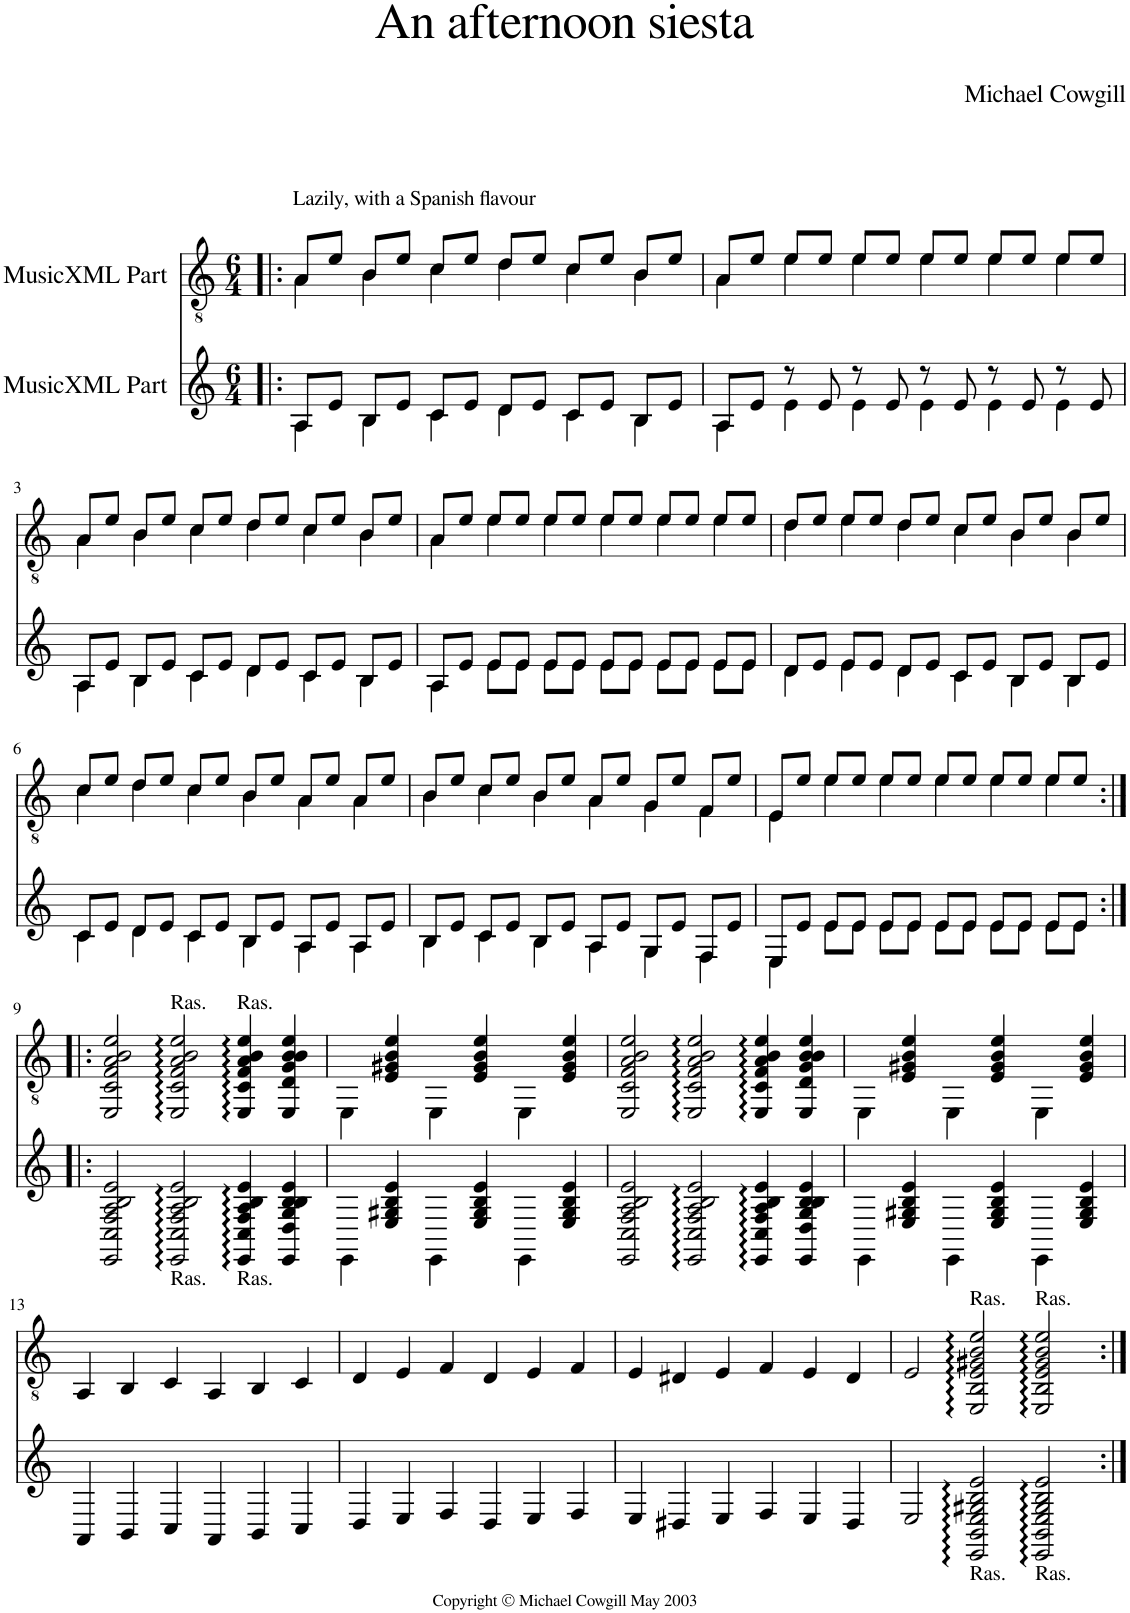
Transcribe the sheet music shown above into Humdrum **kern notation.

**kern	**kern
*part2	*part1
*staff2	*staff1
*clefG2	*clefGv2
*k[]	*k[]
*M6/4	*M6/4
=1!|:	=1!|:
*^	*^
!	!	!LO:TX:a:t=Lazily, with a Spanish flavour	!
8A/L	4A\	8A/L	4A\
8e/J	.	8e/J	.
8B/L	4B\	8B/L	4B\
8e/J	.	8e/J	.
8c/L	4c\	8c/L	4c\
8e/J	.	8e/J	.
8d/L	4d\	8d/L	4d\
8e/J	.	8e/J	.
8c/L	4c\	8c/L	4c\
8e/J	.	8e/J	.
8B/L	4B\	8B/L	4B\
8e/J	.	8e/J	.
=2	=2	=2	=2
8A/L	4A\	8A/L	4A\
8e/J	.	8e/J	.
8r	4e\	8e/L	4e\
8e/	.	8e/J	.
8r	4e\	8e/L	4e\
8e/	.	8e/J	.
8r	4e\	8e/L	4e\
8e/	.	8e/J	.
8r	4e\	8e/L	4e\
8e/	.	8e/J	.
8r	4e\	8e/L	4e\
8e/	.	8e/J	.
!!LO:LB:g=z	!!
=3	=3	=3	=3
8A/L	4A\	8A/L	4A\
8e/J	.	8e/J	.
8B/L	4B\	8B/L	4B\
8e/J	.	8e/J	.
8c/L	4c\	8c/L	4c\
8e/J	.	8e/J	.
8d/L	4d\	8d/L	4d\
8e/J	.	8e/J	.
8c/L	4c\	8c/L	4c\
8e/J	.	8e/J	.
8B/L	4B\	8B/L	4B\
8e/J	.	8e/J	.
=4	=4	=4	=4
8A/L	4A\	8A/L	4A\
8e/J	.	8e/J	.
8e/L	8e\L	8e/L	4e\
8e/J	8e\J	8e/J	.
8e/L	8e\L	8e/L	4e\
8e/J	8e\J	8e/J	.
8e/L	8e\L	8e/L	4e\
8e/J	8e\J	8e/J	.
8e/L	8e\L	8e/L	4e\
8e/J	8e\J	8e/J	.
8e/L	8e\L	8e/L	4e\
8e/J	8e\J	8e/J	.
=5	=5	=5	=5
8d/L	4d\	8d/L	4d\
8e/J	.	8e/J	.
8e/L	4e\	8e/L	4e\
8e/J	.	8e/J	.
8d/L	4d\	8d/L	4d\
8e/J	.	8e/J	.
8c/L	4c\	8c/L	4c\
8e/J	.	8e/J	.
8B/L	4B\	8B/L	4B\
8e/J	.	8e/J	.
8B/L	4B\	8B/L	4B\
8e/J	.	8e/J	.
!!LO:LB:g=z	!!
=6	=6	=6	=6
8c/L	4c\	8c/L	4c\
8e/J	.	8e/J	.
8d/L	4d\	8d/L	4d\
8e/J	.	8e/J	.
8c/L	4c\	8c/L	4c\
8e/J	.	8e/J	.
8B/L	4B\	8B/L	4B\
8e/J	.	8e/J	.
8A/L	4A\	8A/L	4A\
8e/J	.	8e/J	.
8A/L	4A\	8A/L	4A\
8e/J	.	8e/J	.
=7	=7	=7	=7
8B/L	4B\	8B/L	4B\
8e/J	.	8e/J	.
8c/L	4c\	8c/L	4c\
8e/J	.	8e/J	.
8B/L	4B\	8B/L	4B\
8e/J	.	8e/J	.
8A/L	4A\	8A/L	4A\
8e/J	.	8e/J	.
8G/L	4G\	8G/L	4G\
8e/J	.	8e/J	.
8F/L	4F\	8F/L	4F\
8e/J	.	8e/J	.
=8	=8	=8	=8
8E/L	4E\	8E/L	4E\
8e/J	.	8e/J	.
8e/L	8e\L	8e/L	4e\
8e/J	8e\J	8e/J	.
8e/L	8e\L	8e/L	4e\
8e/J	8e\J	8e/J	.
8e/L	8e\L	8e/L	4e\
8e/J	8e\J	8e/J	.
8e/L	8e\L	8e/L	4e\
8e/J	8e\J	8e/J	.
8e/L	8e\L	8e/L	4e\
8e/J	8e\J	8e/J	.
*v	*v	*	*
*	*v	*v
!!LO:LB:g=z
=9:|!|:	=9:|!|:
2EE/ 2C/ 2F/ 2A/ 2B/ 2e/	2EE/ 2C/ 2F/ 2A/ 2B/ 2e/
!	!LO:TX:a:t=Ras.
!LO:TX:b:t=Ras.	!
2EE/ 2C/ 2F/ 2A/ 2B/ 2e/	2EE/ 2C/ 2F/ 2A/ 2B/ 2e/
!	!LO:TX:a:t=Ras.
!LO:TX:b:t=Ras.	!
4EE/ 4C/ 4F/ 4A/ 4B/ 4e/	4EE/ 4C/ 4F/ 4A/ 4B/ 4e/
4EE/ 4D/ 4G/ 4B/ 4B/ 4e/	4EE/ 4D/ 4G/ 4B/ 4B/ 4e/
=10	=10
4EE\	4EE\
4E/ 4G#X/ 4B/ 4e/	4E/ 4G#X/ 4B/ 4e/
4EE\	4EE\
4E/ 4G#/ 4B/ 4e/	4E/ 4G#/ 4B/ 4e/
4EE\	4EE\
4E/ 4G#/ 4B/ 4e/	4E/ 4G#/ 4B/ 4e/
=11	=11
2EE/ 2C/ 2F/ 2A/ 2B/ 2e/	2EE/ 2C/ 2F/ 2A/ 2B/ 2e/
2EE/ 2C/ 2F/ 2A/ 2B/ 2e/	2EE/ 2C/ 2F/ 2A/ 2B/ 2e/
4EE/ 4C/ 4F/ 4A/ 4B/ 4e/	4EE/ 4C/ 4F/ 4A/ 4B/ 4e/
4EE/ 4D/ 4G/ 4B/ 4B/ 4e/	4EE/ 4D/ 4G/ 4B/ 4B/ 4e/
=12	=12
4EE\	4EE\
4E/ 4G#X/ 4B/ 4e/	4E/ 4G#X/ 4B/ 4e/
4EE\	4EE\
4E/ 4G#/ 4B/ 4e/	4E/ 4G#/ 4B/ 4e/
4EE\	4EE\
4E/ 4G#/ 4B/ 4e/	4E/ 4G#/ 4B/ 4e/
!!LO:LB:g=z
=13	=13
4AA/	4AA/
4BB/	4BB/
4C/	4C/
4AA/	4AA/
4BB/	4BB/
4C/	4C/
=14	=14
4D/	4D/
4E/	4E/
4F/	4F/
4D/	4D/
4E/	4E/
4F/	4F/
=15	=15
4E/	4E/
4D#X/	4D#X/
4E/	4E/
4F/	4F/
4E/	4E/
4D#/	4D#/
=16	=16
2E/	2E/
!	!LO:TX:a:t=Ras.
!LO:TX:b:t=Ras.	!
2EE/ 2BB/ 2E/ 2G#X/ 2B/ 2e/	2EE/ 2BB/ 2E/ 2G#X/ 2B/ 2e/
!	!LO:TX:a:t=Ras.
!LO:TX:b:t=Ras.	!
2EE/ 2BB/ 2E/ 2G#/ 2B/ 2e/	2EE/ 2BB/ 2E/ 2G#/ 2B/ 2e/
=:|!	=:|!
*-	*-
